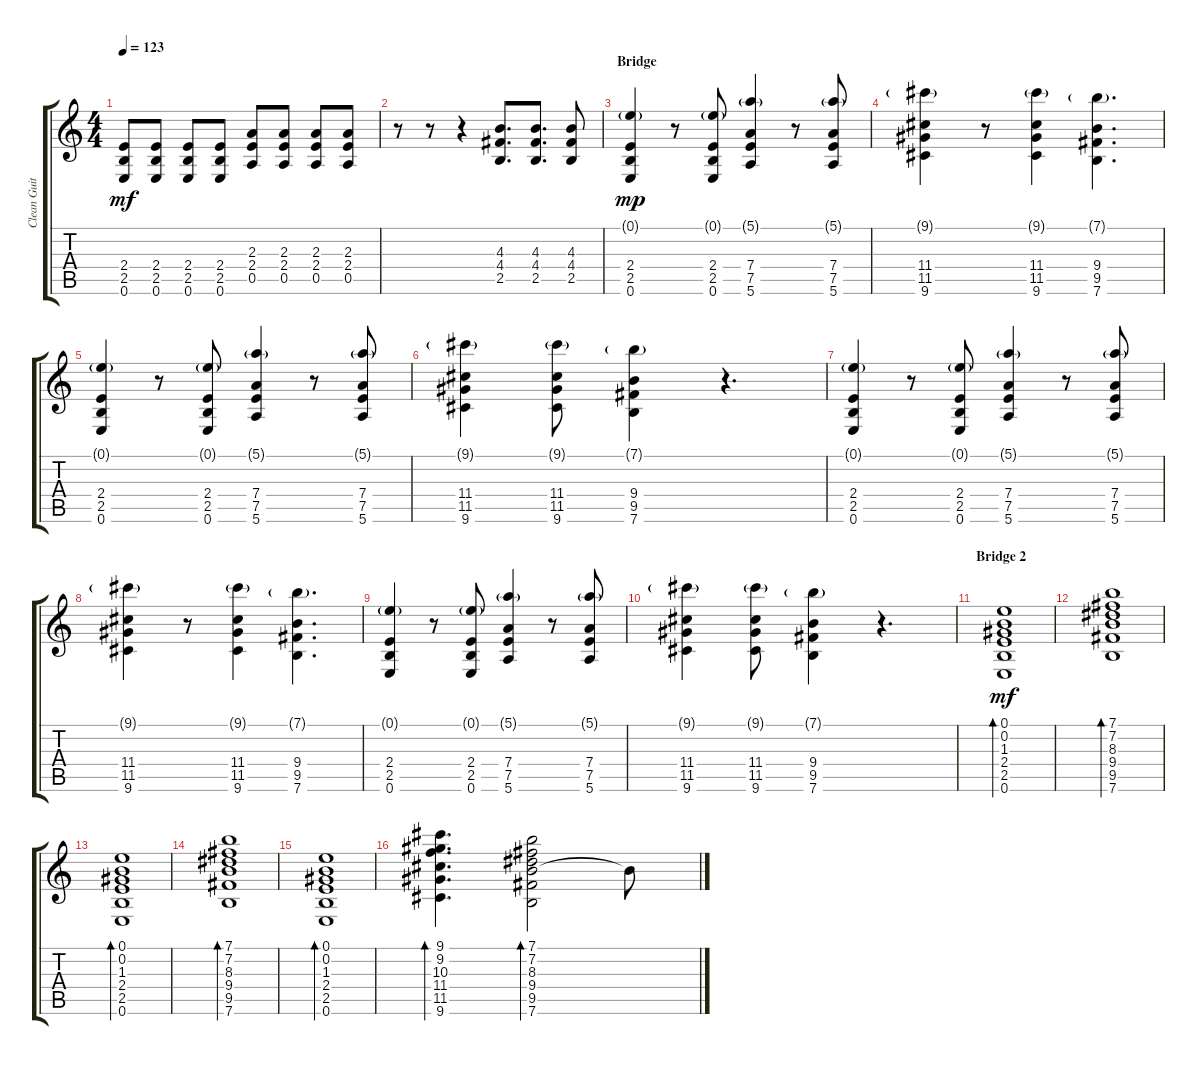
\track ("Clean Guitar" "Clean Guit") {instrument acousticguitarsteel}
\staff {score tabs}
\tuning (E4 B3 G3 D3 A2 E2) {hide}
\ts (4 4)
\tempo 123
\clef g2
\ks c
(2.4 2.5 0.6).8{dy mf} (2.4 2.5 0.6).8 (2.4 2.5 0.6).8 (2.4 2.5 0.6).8 (2.3 2.4 0.5).8 (2.3 2.4 0.5).8 (2.3 2.4 0.5).8 (2.3 2.4 0.5).8 |
r.8 r.8 r.4 (4.3 4.4 2.5).8{d} (4.3 4.4 2.5).8{d} (4.3 4.4 2.5).8 |
\section ("" "Bridge")
(0.1{g} 2.4 2.5 0.6).4{dy mp} r.8 (0.1{g} 2.4 2.5 0.6).8 (5.1{g} 7.4 7.5 5.6).4 r.8 (5.1{g} 7.4 7.5 5.6).8 |
(9.1{g} 11.4 11.5 9.6).4 r.8 (9.1{g} 11.4 11.5 9.6).4 (7.1{g} 9.4 9.5 7.6).4{d} |
(0.1{g} 2.4 2.5 0.6).4 r.8 (0.1{g} 2.4 2.5 0.6).8 (5.1{g} 7.4 7.5 5.6).4 r.8 (5.1{g} 7.4 7.5 5.6).8 |
(9.1{g} 11.4 11.5 9.6).4 (9.1{g} 11.4 11.5 9.6).8 (7.1{g} 9.4 9.5 7.6).4 r.4{d} |
(0.1{g} 2.4 2.5 0.6).4 r.8 (0.1{g} 2.4 2.5 0.6).8 (5.1{g} 7.4 7.5 5.6).4 r.8 (5.1{g} 7.4 7.5 5.6).8 |
(9.1{g} 11.4 11.5 9.6).4 r.8 (9.1{g} 11.4 11.5 9.6).4 (7.1{g} 9.4 9.5 7.6).4{d} |
(0.1{g} 2.4 2.5 0.6).4 r.8 (0.1{g} 2.4 2.5 0.6).8 (5.1{g} 7.4 7.5 5.6).4 r.8 (5.1{g} 7.4 7.5 5.6).8 |
(9.1{g} 11.4 11.5 9.6).4 (9.1{g} 11.4 11.5 9.6).8 (7.1{g} 9.4 9.5 7.6).4 r.4{d} |
\section ("" "Bridge 2")
(0.1 0.2 1.3 2.4 2.5 0.6).1{bd 120 dy mf} |
(7.1 7.2 8.3 9.4 9.5 7.6).1{bd 120} |
(0.1 0.2 1.3 2.4 2.5 0.6).1{bd 120} |
(7.1 7.2 8.3 9.4 9.5 7.6).1{bd 120} |
(0.1 0.2 1.3 2.4 2.5 0.6).1{bd 120} |
(9.1 9.2 10.3 11.4 11.5 9.6).4{d bd 120} (7.1 7.2 8.3 9.4 9.5 7.6).2{bd 120} 9.4{t}.8
